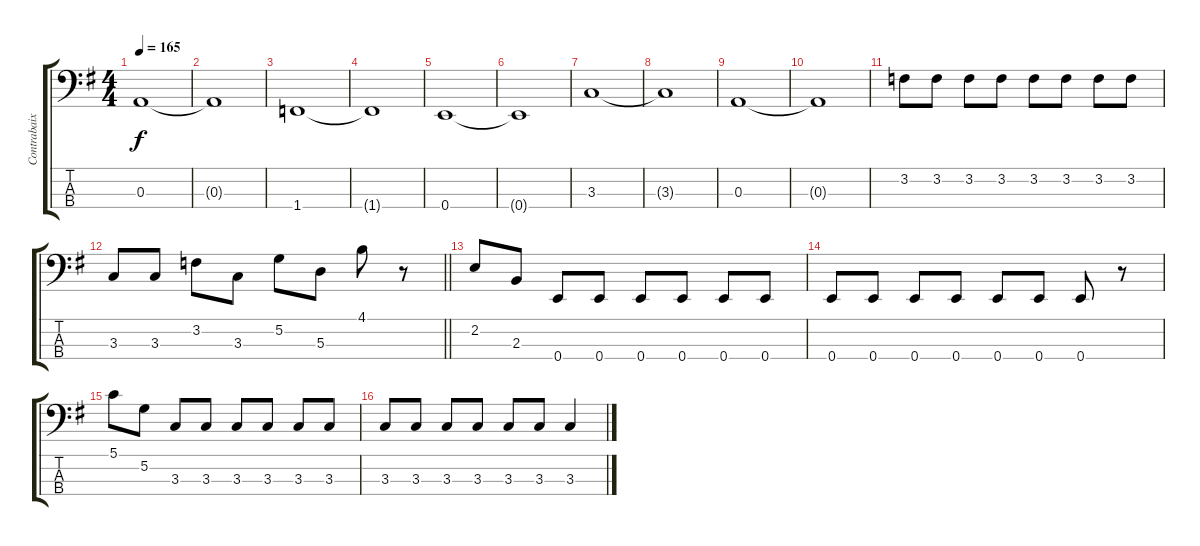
\track ("Contrabaixo" "Contrabaix") {instrument electricbassfinger}
\staff {score tabs}
\tuning (G2 D2 A1 E1) {hide}
\ts (4 4)
\tempo 165
\clef f4
\ks g
0.3.1{dy f} |
0.3{t}.1 |
1.4.1 |
1.4{t}.1 |
0.4.1 |
0.4{t}.1 |
3.3.1 |
3.3{t}.1 |
0.3.1 |
0.3{t}.1 |
3.2.8 3.2.8 3.2.8 3.2.8 3.2.8 3.2.8 3.2.8 3.2.8 |
\barLineRight lightlight
3.3.8 3.3.8 3.2.8 3.3.8 5.2.8 5.3.8 4.1.8 r.8 |
2.2.8 2.3.8 0.4.8 0.4.8 0.4.8 0.4.8 0.4.8 0.4.8 |
0.4.8 0.4.8 0.4.8 0.4.8 0.4.8 0.4.8 0.4.8 r.8 |
5.1.8 5.2.8 3.3.8 3.3.8 3.3.8 3.3.8 3.3.8 3.3.8 |
3.3.8 3.3.8 3.3.8 3.3.8 3.3.8 3.3.8 3.3.4
